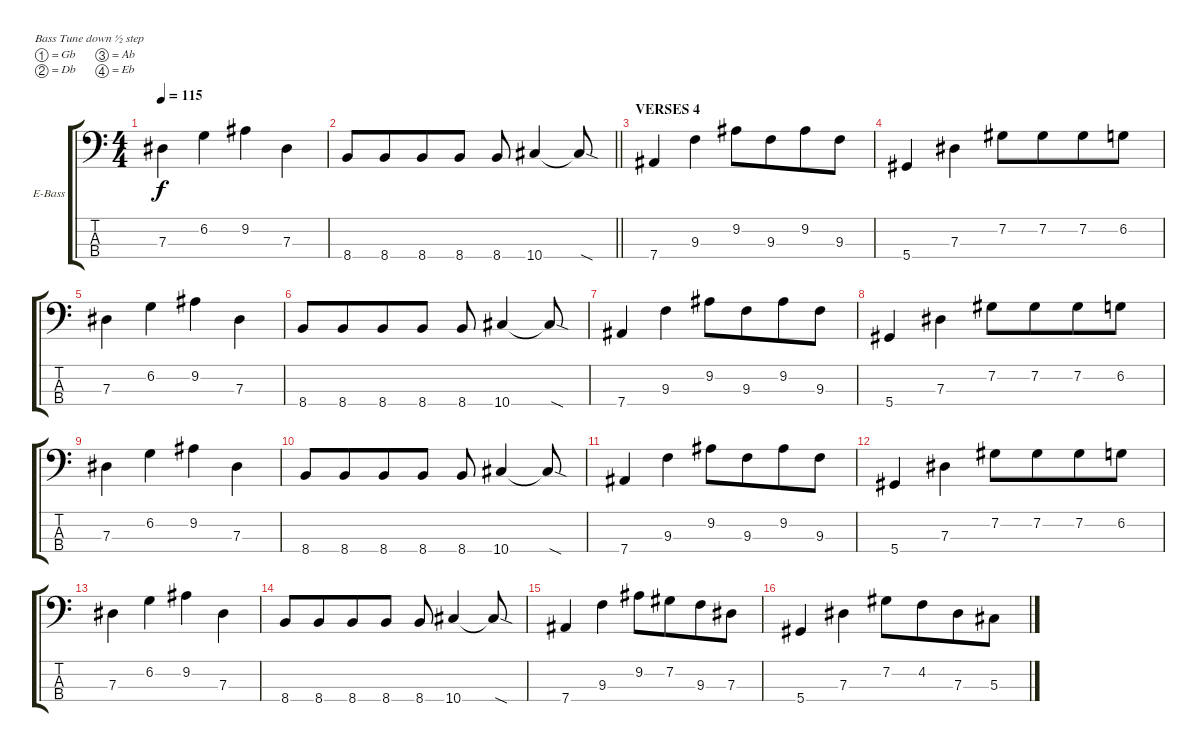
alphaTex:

\bracketExtendMode groupsimilarinstruments
\firstSystemTrackNameOrientation horizontal
\otherSystemsTrackNameOrientation horizontal
\track ("Bass" "E-Bass") {instrument electricbasspick}
\staff {score tabs}
\tuning (Gb2 Db2 Ab1 Eb1)
\ts (4 4)
\tempo 115
\clef f4
\ks aminor
7.3.4{dy f} 6.2.4 9.2.4 7.3.4 |
\barLineRight lightlight
8.4.8 8.4.8{beam merge} 8.4.8 8.4.8 8.4.8 10.4.4 10.4{sod t}.8 |
\section ("" "VERSES 4")
7.4.4 9.3.4 9.2.8 9.3.8{beam merge} 9.2.8 9.3.8 |
5.4.4 7.3.4 7.2.8 7.2.8{beam merge} 7.2.8 6.2.8 |
7.3.4 6.2.4 9.2.4 7.3.4 |
8.4.8 8.4.8{beam merge} 8.4.8 8.4.8 8.4.8 10.4.4 10.4{sod t}.8 |
7.4.4 9.3.4 9.2.8 9.3.8{beam merge} 9.2.8 9.3.8 |
5.4.4 7.3.4 7.2.8 7.2.8{beam merge} 7.2.8 6.2.8 |
7.3.4 6.2.4 9.2.4 7.3.4 |
8.4.8 8.4.8{beam merge} 8.4.8 8.4.8 8.4.8 10.4.4 10.4{sod t}.8 |
7.4.4 9.3.4 9.2.8 9.3.8{beam merge} 9.2.8 9.3.8 |
5.4.4 7.3.4 7.2.8 7.2.8{beam merge} 7.2.8 6.2.8 |
7.3.4 6.2.4 9.2.4 7.3.4 |
8.4.8 8.4.8{beam merge} 8.4.8 8.4.8 8.4.8 10.4.4 10.4{sod t}.8 |
7.4.4 9.3.4 9.2.8 7.2.8{beam merge} 9.3.8 7.3.8 |
5.4.4 7.3.4 7.2.8 4.2.8{beam merge} 7.3.8 5.3.8
